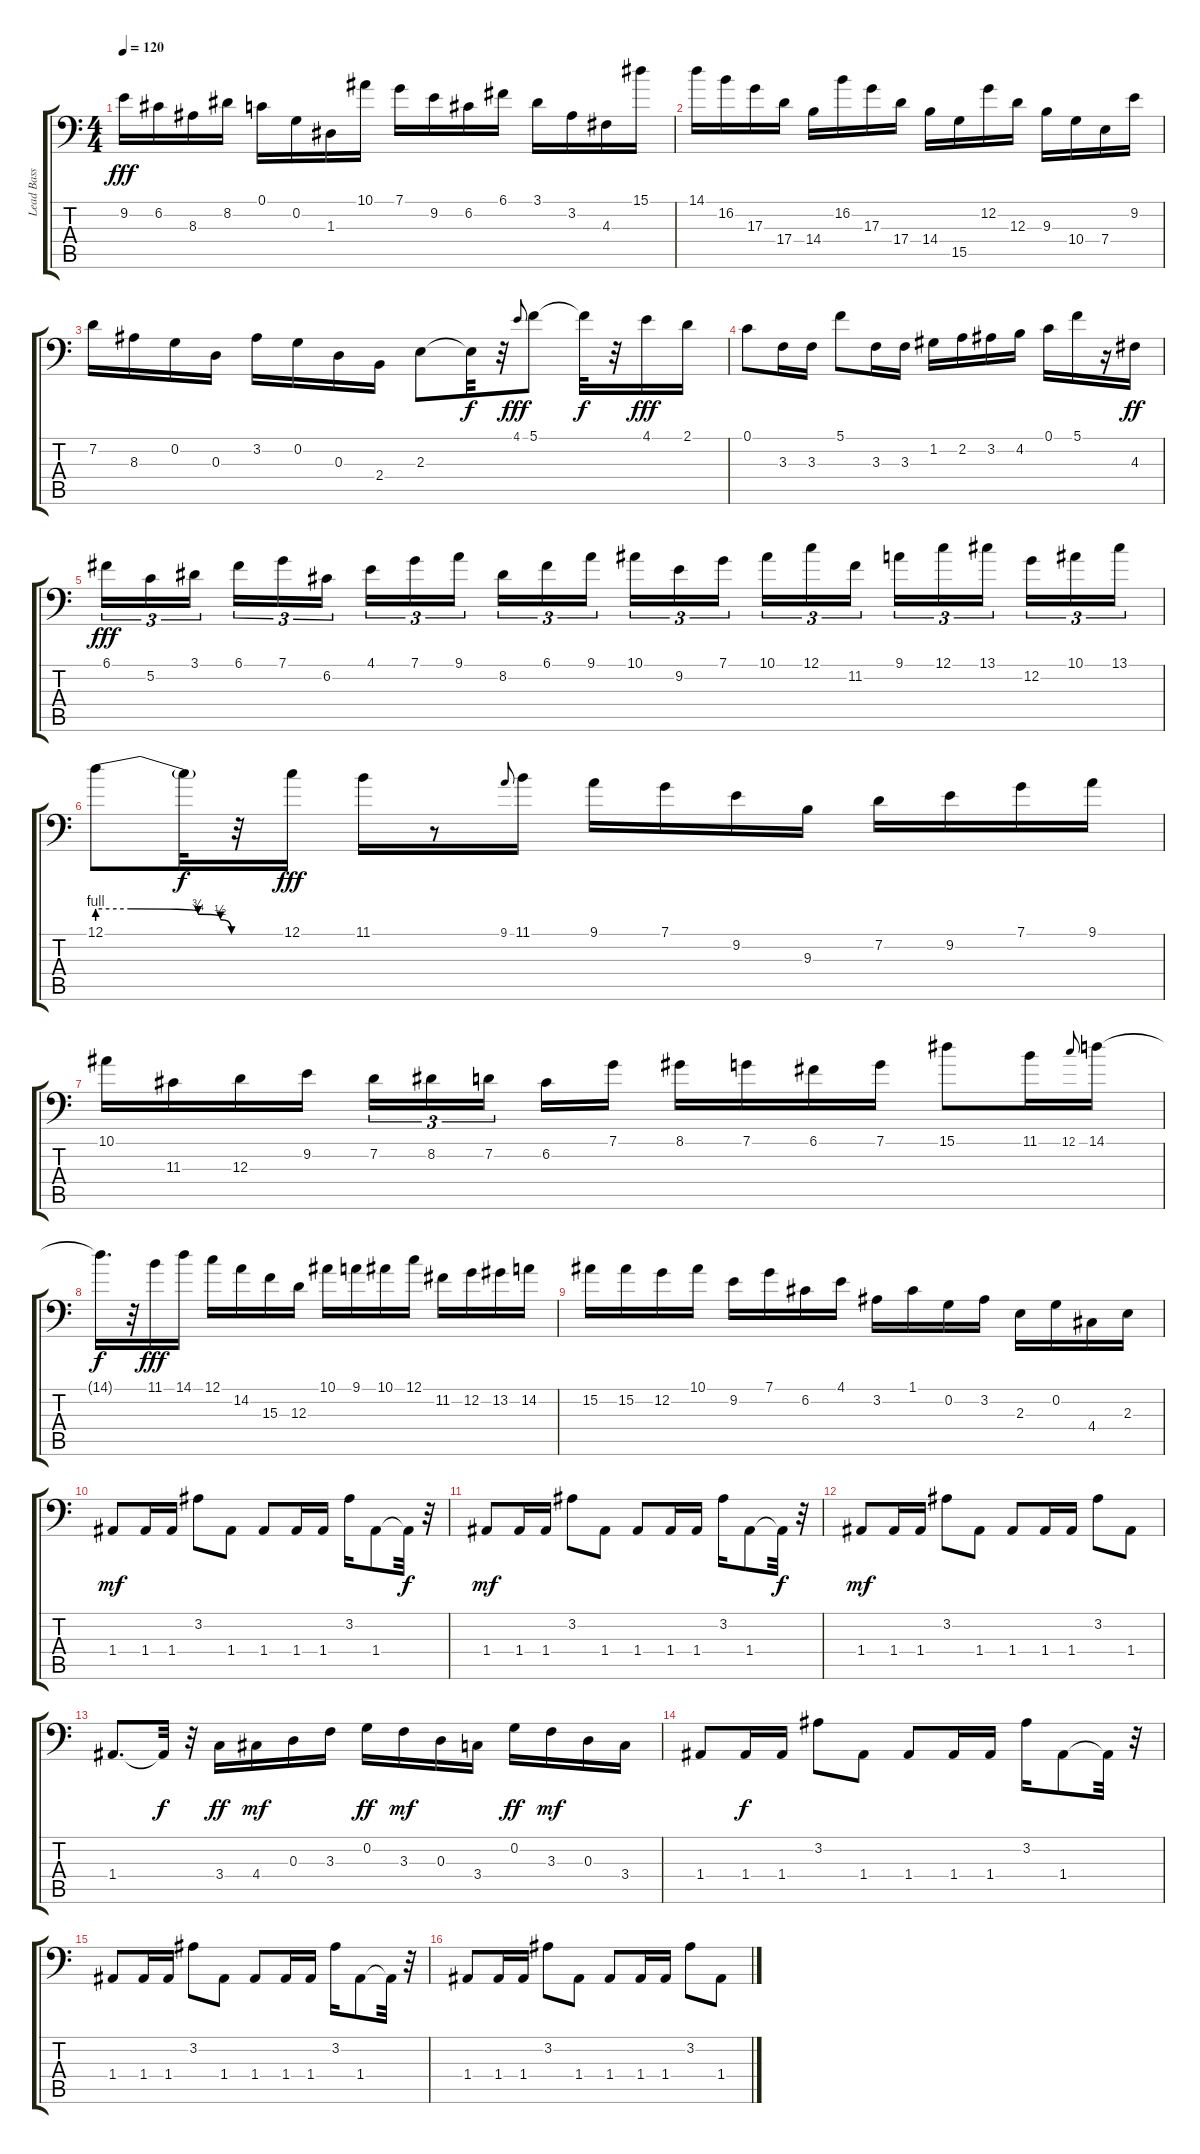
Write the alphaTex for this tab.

\track ("Lead Bass Guitar" "Lead Bass ") {instrument electricbassfinger}
\staff {score tabs}
\tuning (C3 G2 D2 A1 E1 B0) {hide}
\ts (4 4)
\tempo 120
\clef f4
\ks c
9.2.16{dy fff} 6.2.16 8.3.16 8.2.16 0.1.16 0.2.16 1.3.16 10.1.16 7.1.16 9.2.16 6.2.16 6.1.16 3.1.16 3.2.16 4.3.16 15.1.16 |
14.1.16 16.2.16 17.3.16 17.4.16 14.4.16 16.2.16 17.3.16 17.4.16 14.4.16 15.5.16 12.2.16 12.3.16 9.3.16 10.4.16 7.4.16 9.2.16 |
7.2.16 8.3.16 0.2.16 0.3.16 3.2.16 0.2.16 0.3.16 2.4.16 2.3.8 2.3{t}.32{dy f} r.32 4.1.8{gr onbeat dy fff} 5.1.8 5.1{t}.32{dy f} r.32 4.1.16{dy fff} 2.1.16 |
0.1.8 3.3.16 3.3.16 5.1.8 3.3.16 3.3.16 1.2.16 2.2.16 3.2.16 4.2.16 0.1.16 5.1.16 r.16 4.3.16{dy ff} |
6.1.16{tu (3 2) dy fff} 5.2.16{tu (3 2)} 3.1.16{tu (3 2) beam splitsecondary} 6.1.16{tu (3 2)} 7.1.16{tu (3 2)} 6.2.16{tu (3 2)} 4.1.16{tu (3 2)} 7.1.16{tu (3 2)} 9.1.16{tu (3 2) beam splitsecondary} 8.2.16{tu (3 2)} 6.1.16{tu (3 2)} 9.1.16{tu (3 2)} 10.1.16{tu (3 2)} 9.2.16{tu (3 2)} 7.1.16{tu (3 2) beam splitsecondary} 10.1.16{tu (3 2)} 12.1.16{tu (3 2)} 11.2.16{tu (3 2)} 9.1.16{tu (3 2)} 12.1.16{tu (3 2)} 13.1.16{tu (3 2) beam splitsecondary} 12.2.16{tu (3 2)} 10.1.16{tu (3 2)} 13.1.16{tu (3 2)} |
12.1{be (custom 0 4 15 4 45 3 55 2 60 0)}.8 12.1{t}.32{dy f} r.32 12.1.16{dy fff} 11.1.16 r.8 9.1.8{gr onbeat} 11.1.16 9.1.16 7.1.16 9.2.16 9.3.16 7.2.16 9.2.16 7.1.16 9.1.16 |
10.1.16 11.3.16 12.3.16 9.2.16 7.2.16{tu (3 2)} 8.2.16{tu (3 2)} 7.2.16{tu (3 2) beam splitsecondary} 6.2.16 7.1.16 8.1.16 7.1.16 6.1.16 7.1.16 15.1.8 11.1.16 12.1.8{gr onbeat} 14.1.16 |
14.1{t}.16{d dy f} r.32 11.1.16{dy fff} 14.1.16 12.1.16 14.2.16 15.3.16 12.3.16 10.1.16 9.1.16 10.1.16 12.1.16 11.2.16 12.2.16 13.2.16 14.2.16 |
15.2.16 15.2.16 12.2.16 10.1.16 9.2.16 7.1.16 6.2.16 4.1.16 3.2.16 1.1.16 0.2.16 3.2.16 2.3.16 0.2.16 4.4.16 2.3.16 |
1.4.8{dy mf} 1.4.16 1.4.16 3.2.8 1.4.8 1.4.8 1.4.16 1.4.16 3.2.16 1.4.8 1.4{t}.32{dy f} r.32 |
1.4.8{dy mf} 1.4.16 1.4.16 3.2.8 1.4.8 1.4.8 1.4.16 1.4.16 3.2.16 1.4.8 1.4{t}.32{dy f} r.32 |
1.4.8{dy mf} 1.4.16 1.4.16 3.2.8 1.4.8 1.4.8 1.4.16 1.4.16 3.2.8 1.4.8 |
1.4.8{d} 1.4{t}.32{dy f} r.32 3.4.16{dy ff} 4.4.16{dy mf} 0.3.16 3.3.16 0.2.16{dy ff} 3.3.16{dy mf} 0.3.16 3.4.16 0.2.16{dy ff} 3.3.16{dy mf} 0.3.16 3.4.16 |
1.4.8 1.4.16{dy f} 1.4.16 3.2.8 1.4.8 1.4.8 1.4.16 1.4.16 3.2.16 1.4.8 1.4{t}.32 r.32 |
1.4.8 1.4.16 1.4.16 3.2.8 1.4.8 1.4.8 1.4.16 1.4.16 3.2.16 1.4.8 1.4{t}.32 r.32 |
1.4.8 1.4.16 1.4.16 3.2.8 1.4.8 1.4.8 1.4.16 1.4.16 3.2.8 1.4.8
